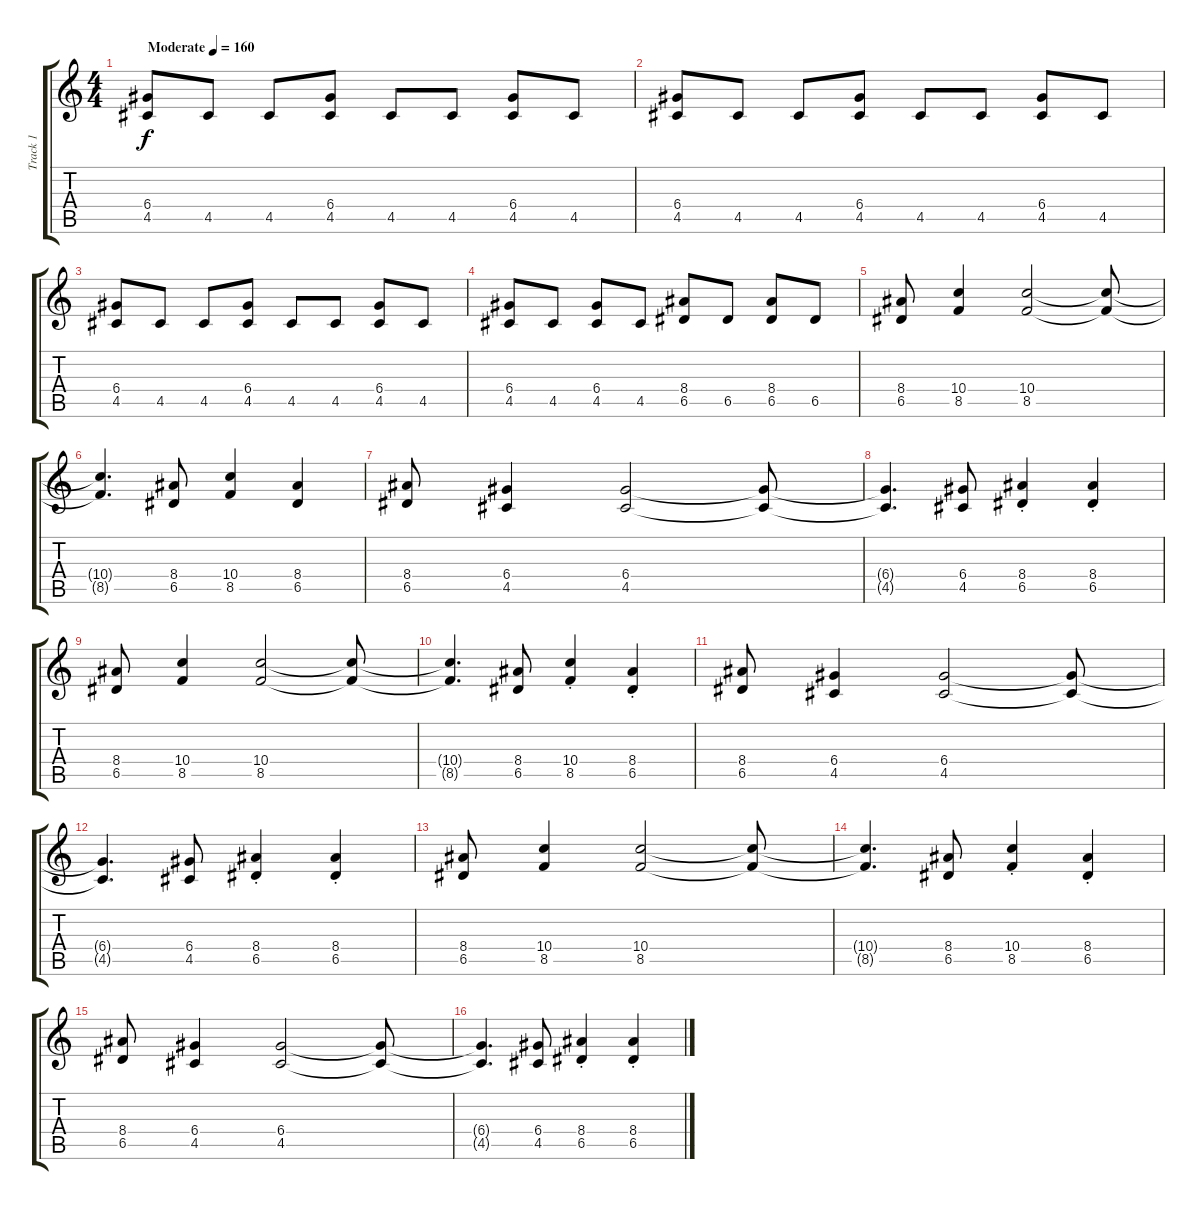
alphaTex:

\track ("Track 1" "Track 1") {instrument distortionguitar}
\staff {score tabs}
\tuning (E4 B3 G3 D3 A2 E2) {hide}
\ts (4 4)
\tempo (160 "Moderate")
\clef g2
\ks c
(6.4 4.5).8{dy f instrument distortionguitar} 4.5.8 4.5.8 (6.4 4.5).8 4.5.8 4.5.8 (6.4 4.5).8 4.5.8 |
(6.4 4.5).8 4.5.8 4.5.8 (6.4 4.5).8 4.5.8 4.5.8 (6.4 4.5).8 4.5.8 |
(6.4 4.5).8 4.5.8 4.5.8 (6.4 4.5).8 4.5.8 4.5.8 (6.4 4.5).8 4.5.8 |
(6.4 4.5).8 4.5.8 (6.4 4.5).8 4.5.8 (8.4 6.5).8 6.5.8 (8.4 6.5).8 6.5.8 |
(8.4 6.5).8 (10.4 8.5).4 (10.4 8.5).2 (10.4{t} 8.5{t}).8 |
(10.4{t} 8.5{t}).4{d} (8.4 6.5).8 (10.4 8.5).4 (8.4 6.5).4 |
(8.4 6.5).8 (6.4 4.5).4 (6.4 4.5).2 (6.4{t} 4.5{t}).8 |
(6.4{t} 4.5{t}).4{d} (6.4 4.5).8 (8.4{st} 6.5).4 (8.4{st} 6.5).4 |
(8.4 6.5).8 (10.4 8.5).4 (10.4 8.5).2 (10.4{t} 8.5{t}).8 |
(10.4{t} 8.5{t}).4{d} (8.4 6.5).8 (10.4 8.5{st}).4 (8.4 6.5{st}).4 |
(8.4 6.5).8 (6.4 4.5).4 (6.4 4.5).2 (6.4{t} 4.5{t}).8 |
(6.4{t} 4.5{t}).4{d} (6.4 4.5).8 (8.4{st} 6.5).4 (8.4{st} 6.5).4 |
(8.4 6.5).8 (10.4 8.5).4 (10.4 8.5).2 (10.4{t} 8.5{t}).8 |
(10.4{t} 8.5{t}).4{d} (8.4 6.5).8 (10.4 8.5{st}).4 (8.4 6.5{st}).4 |
(8.4 6.5).8 (6.4 4.5).4 (6.4 4.5).2 (6.4{t} 4.5{t}).8 |
(6.4{t} 4.5{t}).4{d} (6.4 4.5).8 (8.4{st} 6.5).4 (8.4{st} 6.5).4
